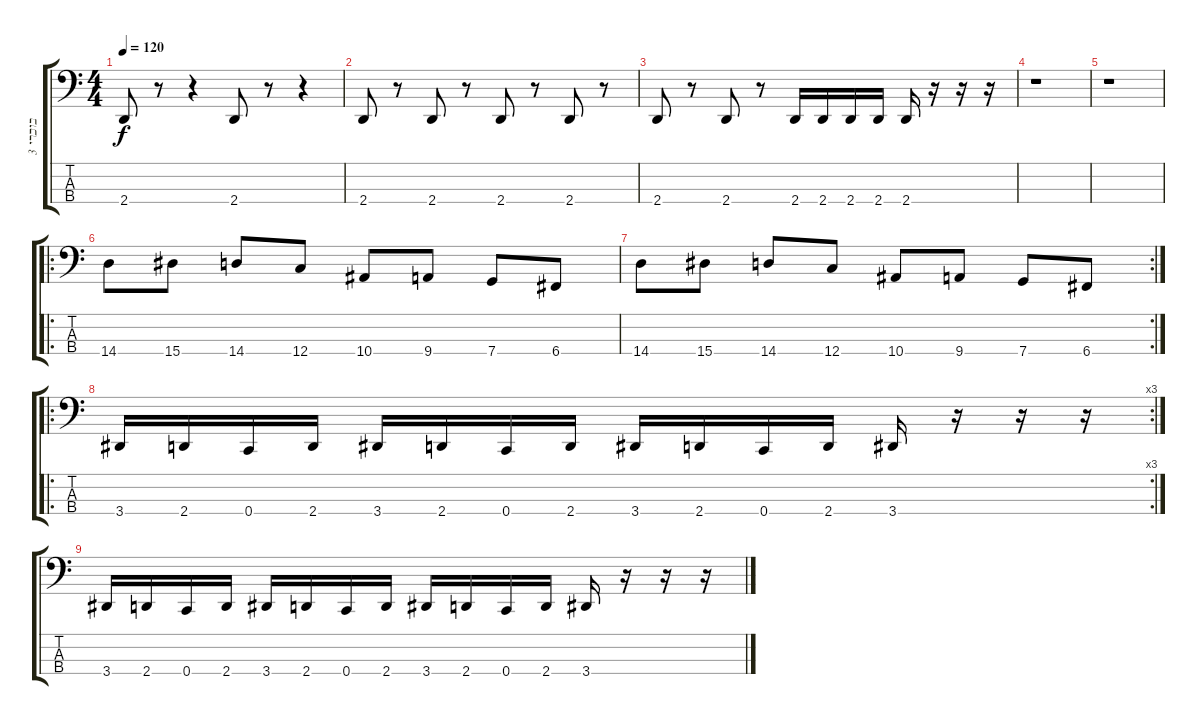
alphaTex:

\track ("בוכרי 3" "בוכרי 3") {instrument electricbassfinger}
\staff {score tabs}
\tuning (F2 C2 G1 C1) {hide}
\ts (4 4)
\tempo 120
\clef f4
\ks c
2.4.8{dy f} r.8 r.4 2.4.8 r.8 r.4 |
2.4.8 r.8 2.4.8 r.8 2.4.8 r.8 2.4.8 r.8 |
2.4.8 r.8 2.4.8 r.8 2.4.16 2.4.16 2.4.16 2.4.16 2.4.16 r.16 r.16 r.16 |
r.1 |
r.1 |
\ro
14.4.8 15.4.8 14.4.8 12.4.8 10.4.8 9.4.8 7.4.8 6.4.8 |
\rc 2
14.4.8 15.4.8 14.4.8 12.4.8 10.4.8 9.4.8 7.4.8 6.4.8 |
\ro
\rc 3
3.4.16 2.4.16 0.4.16 2.4.16 3.4.16 2.4.16 0.4.16 2.4.16 3.4.16 2.4.16 0.4.16 2.4.16 3.4.16 r.16 r.16 r.16 |
3.4.16 2.4.16 0.4.16 2.4.16 3.4.16 2.4.16 0.4.16 2.4.16 3.4.16 2.4.16 0.4.16 2.4.16 3.4.16 r.16 r.16 r.16
